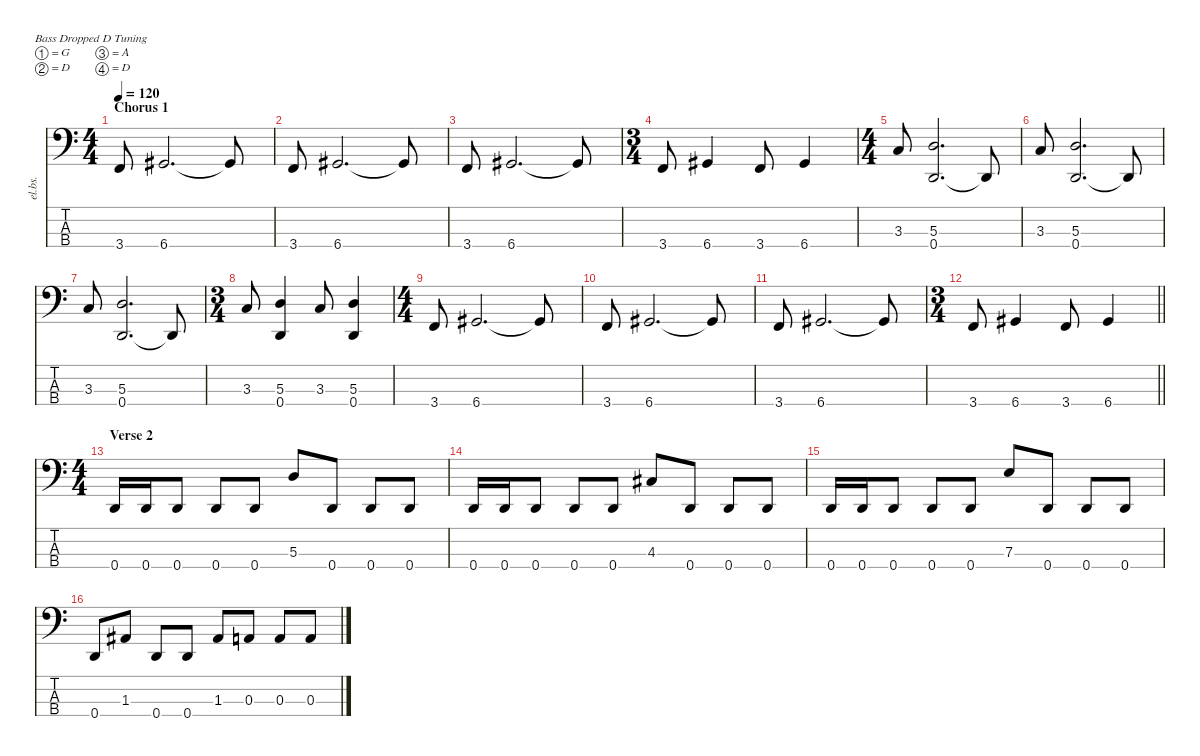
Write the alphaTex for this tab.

\defaultSystemsLayout 4
\hideDynamics
\bracketExtendMode nobrackets
\otherSystemsTrackNameOrientation horizontal
\track ("John Campbell" "el.bs.") {instrument electricbasspick}
\staff {score tabs}
\tuning (G2 D2 A1 D1)
\ts (4 4)
\section ("" "Chorus 1")
\tempo 120
\clef f4
\ks c
3.4.8{dy f} 6.4{acc #}.2{d} 6.4{t acc #}.8 |
3.4.8 6.4{acc #}.2{d} 6.4{t acc #}.8 |
3.4.8 6.4{acc #}.2{d} 6.4{t acc #}.8 |
\ts (3 4)
\beaming (8 2 2 2)
3.4.8 6.4{acc #}.4 3.4.8 6.4{acc #}.4 |
\ts (4 4)
\beaming (8 2 2 2 2)
3.3.8 (5.3 0.4).2{d} 0.4{t}.8 |
3.3.8 (5.3 0.4).2{d} 0.4{t}.8 |
3.3.8 (5.3 0.4).2{d} 0.4{t}.8 |
\ts (3 4)
\beaming (8 2 2 2)
3.3.8 (5.3 0.4).4 3.3.8 (5.3 0.4).4 |
\ts (4 4)
\beaming (8 2 2 2 2)
3.4.8 6.4{acc #}.2{d} 6.4{t acc #}.8 |
3.4.8 6.4{acc #}.2{d} 6.4{t acc #}.8 |
3.4.8 6.4{acc #}.2{d} 6.4{t acc #}.8 |
\ts (3 4)
\beaming (8 2 2 2)
\barLineRight lightlight
3.4.8 6.4{acc #}.4 3.4.8 6.4{acc #}.4 |
\ts (4 4)
\beaming (8 2 2 2 2)
\section ("" "Verse 2")
0.4.16 0.4.16 0.4.8 0.4.8 0.4.8 5.3.8 0.4.8 0.4.8 0.4.8 |
0.4.16 0.4.16 0.4.8 0.4.8 0.4.8 4.3{acc #}.8 0.4.8 0.4.8 0.4.8 |
0.4.16 0.4.16 0.4.8 0.4.8 0.4.8 7.3.8 0.4.8 0.4.8 0.4.8 |
0.4.8 1.3{acc #}.8 0.4.8 0.4.8 1.3{acc #}.8 0.3.8 0.3.8 0.3.8
